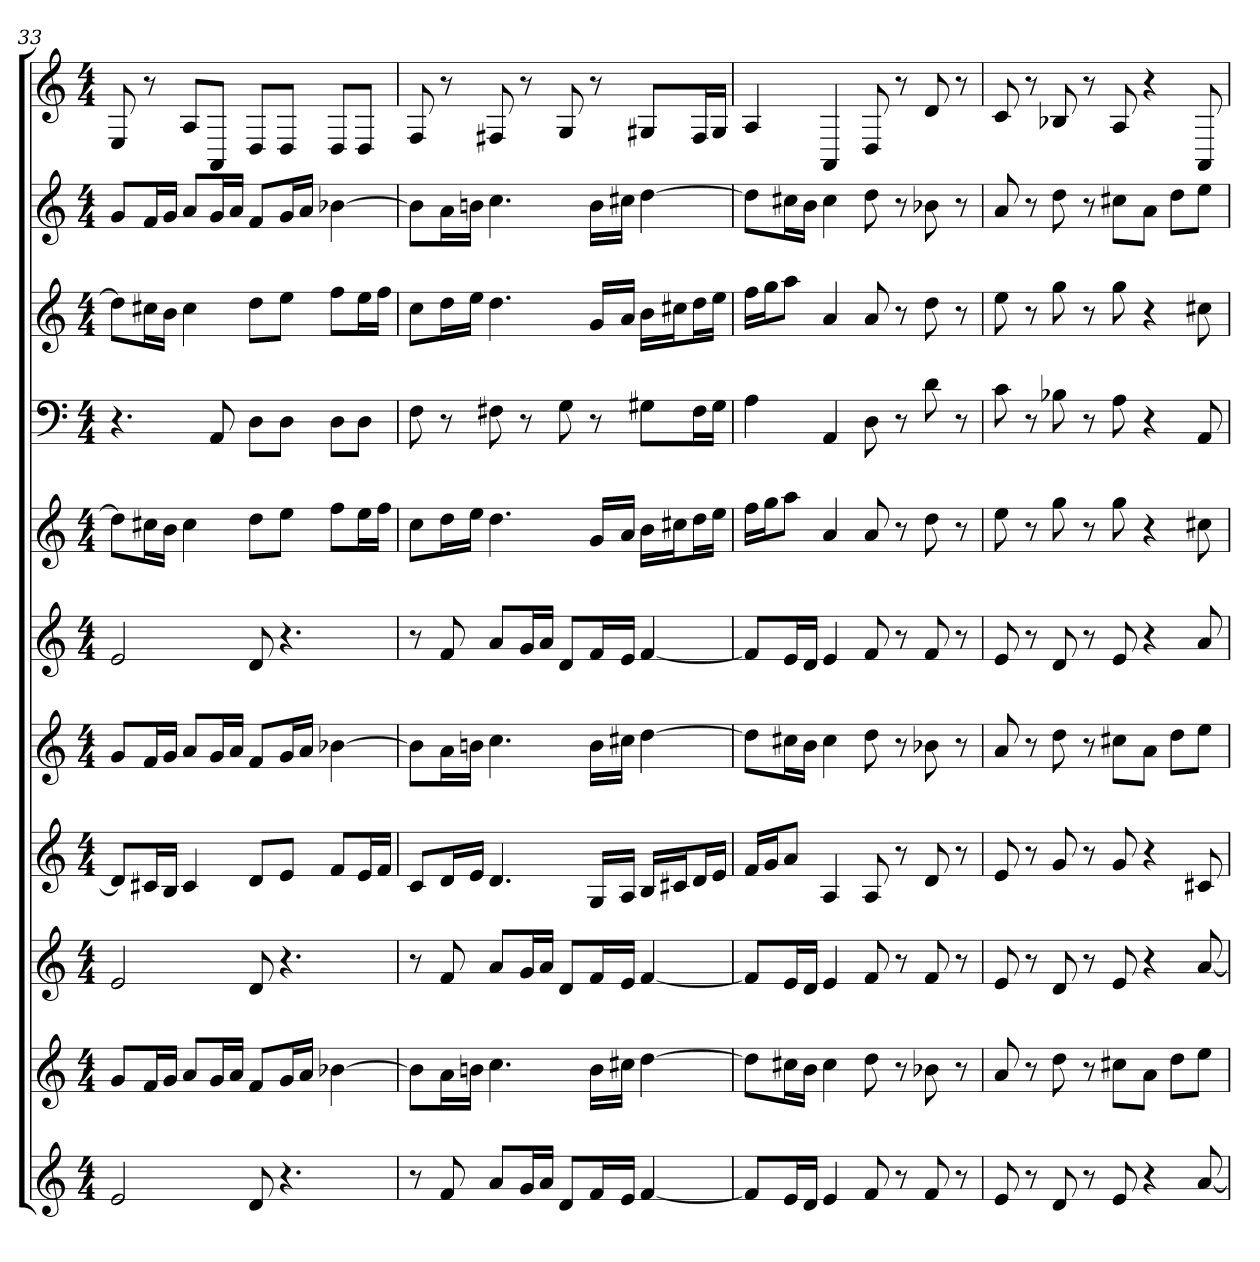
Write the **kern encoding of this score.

**kern	**kern	**kern	**kern	**kern	**kern	**kern	**kern	**kern	**kern	**kern
*part11	*part10	*part9	*part8	*part7	*part6	*part5	*part4	*part3	*part2	*part1
*staff11	*staff10	*staff9	*staff8	*staff7	*staff6	*staff5	*staff4	*staff3	*staff2	*staff1
*clefG2	*clefG2	*clefG2	*clefG2	*clefG2	*clefG2	*clefG2	*clefF4	*clefG2	*clefG2	*clefG2
*k[]	*k[]	*k[]	*k[]	*k[]	*k[]	*k[]	*k[]	*k[]	*k[]	*k[]
*a:	*a:	*a:	*a:	*a:	*a:	*a:	*a:	*a:	*a:	*a:
*M4/4	*M4/4	*M4/4	*M4/4	*M4/4	*M4/4	*M4/4	*M4/4	*M4/4	*M4/4	*M4/4
=33	=33	=33	=33	=33	=33	=33	=33	=33	=33	=33
2e	8g/L	2e	8d/L]	8g/L	2e	8dd\L]	4.r	8dd\L]	8g/L	8E
.	16f/L	.	16c#X/L	16f/L	.	16cc#X\L	.	16cc#X\L	16f/L	8r
.	16g/JJ	.	16B/JJ	16g/JJ	.	16b\JJ	.	16b\JJ	16g/JJ	.
.	8a/L	.	4c#	8a/L	.	4cc#	.	4cc#	8a/L	8A/L
.	16g/L	.	.	16g/L	.	.	8AA	.	16g/L	8AA/J
.	16a/JJ	.	.	16a/JJ	.	.	.	.	16a/JJ	.
8d	8f/L	8d	8d/L	8f/L	8d	8dd\L	8D\L	8dd\L	8f/L	8D/L
4.r	16g/L	4.r	8e/J	16g/L	4.r	8ee\J	8D\J	8ee\J	16g/L	8D/J
.	16a/JJ	.	.	16a/JJ	.	.	.	.	16a/JJ	.
.	[4b-X	.	8f/L	[4b-X	.	8ff\L	8D\L	8ff\L	[4b-X	8D/L
.	.	.	16e/L	.	.	16ee\L	8D\J	16ee\L	.	8D/J
.	.	.	16f/JJ	.	.	16ff\JJ	.	16ff\JJ	.	.
=34	=34	=34	=34	=34	=34	=34	=34	=34	=34	=34
8r	8b-\L]	8r	8c/L	8b-\L]	8r	8cc\L	8F	8cc\L	8b-\L]	8F
8f	16a\L	8f	16d/L	16a\L	8f	16dd\L	8r	16dd\L	16a\L	8r
.	16bn\JJ	.	16e/JJ	16bn\JJ	.	16ee\JJ	.	16ee\JJ	16bn\JJ	.
8a/L	4.cc	8a/L	4.d	4.cc	8a/L	4.dd	8F#X	4.dd	4.cc	8F#X
16g/L	.	16g/L	.	.	16g/L	.	8r	.	.	8r
16a/JJ	.	16a/JJ	.	.	16a/JJ	.	.	.	.	.
8d/L	.	8d/L	.	.	8d/L	.	8G	.	.	8G
16f/L	16b\LL	16f/L	16G/LL	16b\LL	16f/L	16g/LL	8r	16g/LL	16b\LL	8r
16e/JJ	16cc#X\JJ	16e/JJ	16A/JJ	16cc#X\JJ	16e/JJ	16a/JJ	.	16a/JJ	16cc#X\JJ	.
[4f	[4dd	[4f	16B/LL	[4dd	[4f	16b\LL	8G#X\L	16b\LL	[4dd	8G#X/L
.	.	.	16c#X/J	.	.	16cc#X\J	.	16cc#X\J	.	.
.	.	.	16d/L	.	.	16dd\L	16F#\L	16dd\L	.	16F#/L
.	.	.	16e/JJ	.	.	16ee\JJ	16G#\JJ	16ee\JJ	.	16G#/JJ
=35	=35	=35	=35	=35	=35	=35	=35	=35	=35	=35
8f/L]	8dd\L]	8f/L]	16f/LL	8dd\L]	8f/L]	16ff\LL	4A	16ff\LL	8dd\L]	4A
.	.	.	16g/J	.	.	16gg\J	.	16gg\J	.	.
16e/L	16cc#X\L	16e/L	8a/J	16cc#X\L	16e/L	8aa\J	.	8aa\J	16cc#X\L	.
16d/JJ	16b\JJ	16d/JJ	.	16b\JJ	16d/JJ	.	.	.	16b\JJ	.
4e	4cc#	4e	4A	4cc#	4e	4a	4AA	4a	4cc#	4AA
8f	8dd	8f	8A	8dd	8f	8a	8D	8a	8dd	8D
8r	8r	8r	8r	8r	8r	8r	8r	8r	8r	8r
8f	8b-X	8f	8d	8b-X	8f	8dd	8d	8dd	8b-X	8d
8r	8r	8r	8r	8r	8r	8r	8r	8r	8r	8r
=36	=36	=36	=36	=36	=36	=36	=36	=36	=36	=36
8e	8a	8e	8e	8a	8e	8ee	8c	8ee	8a	8c
8r	8r	8r	8r	8r	8r	8r	8r	8r	8r	8r
8d	8dd	8d	8g	8dd	8d	8gg	8B-X	8gg	8dd	8B-X
8r	8r	8r	8r	8r	8r	8r	8r	8r	8r	8r
8e	8cc#X\L	8e	8g	8cc#X\L	8e	8gg	8A	8gg	8cc#X\L	8A
4r	8a\J	4r	4r	8a\J	4r	4r	4r	4r	8a\J	4r
.	8dd\L	.	.	8dd\L	.	.	.	.	8dd\L	.
[8a	8ee\J	[8a	8c#X	8ee\J	8a	8cc#X	8AA	8cc#X	8ee\J	8AA
=	=	=	=	=	=	=	=	=	=	=
*-	*-	*-	*-	*-	*-	*-	*-	*-	*-	*-
